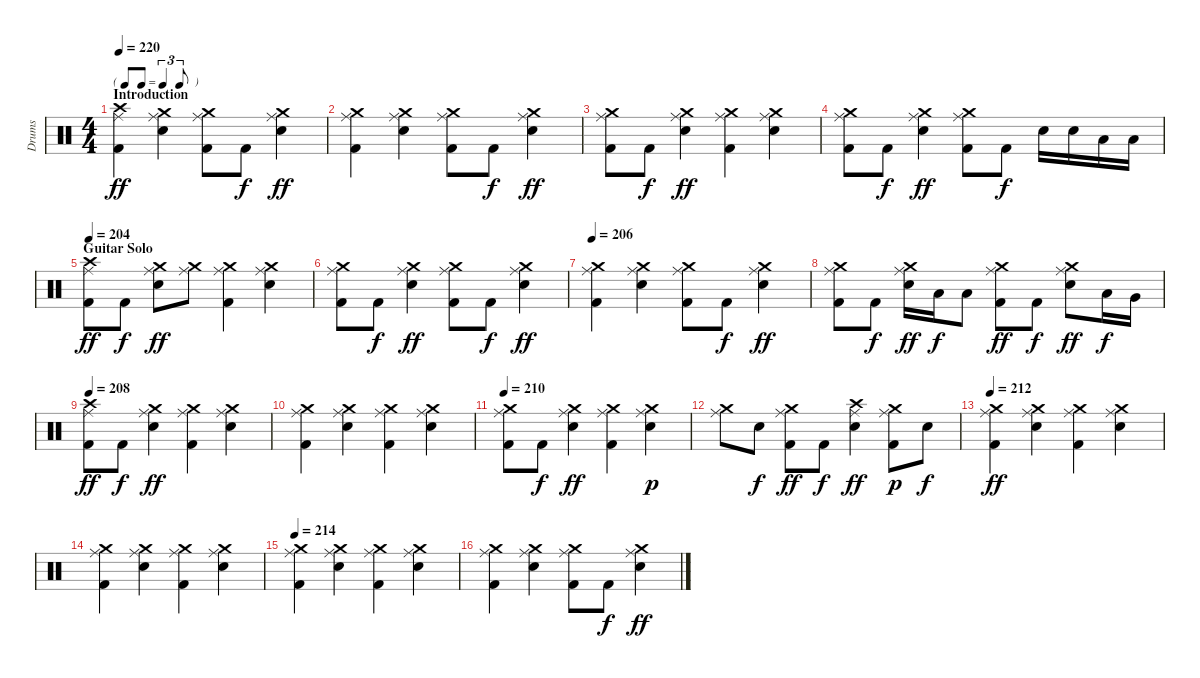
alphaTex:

\track ("Drums" "Drums") {instrument percussion}
\staff {score}
\articulation defaults
\ts (4 4)
\tf triplet8th
\section ("" "Introduction")
\tempo 220
\tempo 204
\tempo 220
\clef neutral
\ks c
("Crash high (hit)" "Ride (middle)" "Kick (hit) 2").4{dy ff} ("Crash medium (hit)" "Ride (middle)" "Electric Snare (hit)").4 ("Crash medium (hit)" "Ride (middle)" "Kick (hit) 2").8 "Kick (hit) 2".8{dy f} ("Crash medium (hit)" "Ride (middle)" "Electric Snare (hit)").4{dy ff} |
("Crash medium (hit)" "Ride (middle)" "Kick (hit) 2").4 ("Crash medium (hit)" "Ride (middle)" "Electric Snare (hit)").4 ("Crash medium (hit)" "Ride (middle)" "Kick (hit) 2").8 "Kick (hit) 2".8{dy f} ("Crash medium (hit)" "Ride (middle)" "Electric Snare (hit)").4{dy ff} |
("Crash medium (hit)" "Ride (middle)" "Kick (hit) 2").8 "Kick (hit) 2".8{dy f} ("Crash medium (hit)" "Ride (middle)" "Electric Snare (hit)").4{dy ff} ("Crash medium (hit)" "Ride (middle)" "Kick (hit) 2").4 ("Crash medium (hit)" "Ride (middle)" "Electric Snare (hit)").4 |
("Crash medium (hit)" "Ride (middle)" "Kick (hit) 2").8 "Kick (hit) 2".8{dy f} ("Crash medium (hit)" "Ride (middle)" "Electric Snare (hit)").4{dy ff} ("Crash medium (hit)" "Ride (middle)" "Kick (hit) 2").8 "Kick (hit) 2".8{dy f} "Electric Snare (hit)".16 "Electric Snare (hit)".16 "Low Tom (hit)".16 "Low Tom (hit)".16 |
\section ("" "Guitar Solo")
\tempo 204
("Crash high (hit)" "Ride (middle)" "Kick (hit) 2").8{dy ff} "Kick (hit) 2".8{dy f} ("Crash medium (hit)" "Ride (middle)" "Electric Snare (hit)").8{dy ff} ("Crash medium (hit)" "Ride (middle)").8 ("Crash medium (hit)" "Ride (middle)" "Kick (hit) 2").4 ("Crash medium (hit)" "Ride (middle)" "Electric Snare (hit)").4 |
("Crash medium (hit)" "Ride (middle)" "Kick (hit) 2").8 "Kick (hit) 2".8{dy f} ("Crash medium (hit)" "Ride (middle)" "Electric Snare (hit)").4{dy ff} ("Crash medium (hit)" "Ride (middle)" "Kick (hit) 2").8 "Kick (hit) 2".8{dy f} ("Crash medium (hit)" "Ride (middle)" "Electric Snare (hit)").4{dy ff} |
\tempo 206
("Crash medium (hit)" "Ride (middle)" "Kick (hit) 2").4 ("Crash medium (hit)" "Ride (middle)" "Electric Snare (hit)").4 ("Crash medium (hit)" "Ride (middle)" "Kick (hit) 2").8 "Kick (hit) 2".8{dy f} ("Crash medium (hit)" "Ride (middle)" "Electric Snare (hit)").4{dy ff} |
("Crash medium (hit)" "Ride (middle)" "Kick (hit) 2").8 "Kick (hit) 2".8{dy f} ("Crash medium (hit)" "Ride (middle)" "Electric Snare (hit)").16{dy ff} "Low Tom (hit)".16{dy f} "Low Tom (hit)".8 ("Crash medium (hit)" "Ride (middle)" "Kick (hit) 2").8{dy ff} "Kick (hit) 2".8{dy f} ("Crash medium (hit)" "Ride (middle)" "Electric Snare (hit)").8{dy ff} "Low Tom (hit)".16{dy f} "Very Low Tom (hit)".16 |
\tempo 208
("Crash high (hit)" "Ride (middle)" "Kick (hit) 2").8{dy ff} "Kick (hit) 2".8{dy f} ("Crash medium (hit)" "Ride (middle)" "Electric Snare (hit)").4{dy ff} ("Crash medium (hit)" "Ride (middle)" "Kick (hit) 2").4 ("Crash medium (hit)" "Ride (middle)" "Electric Snare (hit)").4 |
("Crash medium (hit)" "Ride (middle)" "Kick (hit) 2").4 ("Crash medium (hit)" "Ride (middle)" "Electric Snare (hit)").4 ("Crash medium (hit)" "Ride (middle)" "Kick (hit) 2").4 ("Crash medium (hit)" "Ride (middle)" "Electric Snare (hit)").4 |
\tempo 210
("Crash medium (hit)" "Ride (middle)" "Kick (hit) 2").8 "Kick (hit) 2".8{dy f} ("Crash medium (hit)" "Ride (middle)" "Electric Snare (hit)").4{dy ff} ("Crash medium (hit)" "Ride (middle)" "Kick (hit) 2").4 ("Crash medium (hit)" "Ride (middle)" "Electric Snare (hit)").4{dy p} |
("Crash medium (hit)" "Ride (middle)").8 "Electric Snare (hit)".8{dy f} ("Crash medium (hit)" "Ride (middle)" "Kick (hit) 2").8{dy ff} "Kick (hit) 2".8{dy f} ("Crash high (hit)" "Ride (middle)" "Electric Snare (hit)").4{dy ff} ("Crash medium (hit)" "Ride (middle)" "Kick (hit) 2").8{dy p} "Electric Snare (hit)".8{dy f} |
\tempo 212
("Crash medium (hit)" "Ride (middle)" "Kick (hit) 2").4{dy ff} ("Crash medium (hit)" "Ride (middle)" "Electric Snare (hit)").4 ("Crash medium (hit)" "Ride (middle)" "Kick (hit) 2").4 ("Crash medium (hit)" "Ride (middle)" "Electric Snare (hit)").4 |
("Crash medium (hit)" "Ride (middle)" "Kick (hit) 2").4 ("Crash medium (hit)" "Ride (middle)" "Electric Snare (hit)").4 ("Crash medium (hit)" "Ride (middle)" "Kick (hit) 2").4 ("Crash medium (hit)" "Ride (middle)" "Electric Snare (hit)").4 |
\tempo 214
("Crash medium (hit)" "Ride (middle)" "Kick (hit) 2").4 ("Crash medium (hit)" "Ride (middle)" "Electric Snare (hit)").4 ("Crash medium (hit)" "Ride (middle)" "Kick (hit) 2").4 ("Crash medium (hit)" "Ride (middle)" "Electric Snare (hit)").4 |
("Crash medium (hit)" "Ride (middle)" "Kick (hit) 2").4 ("Crash medium (hit)" "Ride (middle)" "Electric Snare (hit)").4 ("Crash medium (hit)" "Ride (middle)" "Kick (hit) 2").8 "Kick (hit) 2".8{dy f} ("Crash medium (hit)" "Ride (middle)" "Electric Snare (hit)").4{dy ff}
